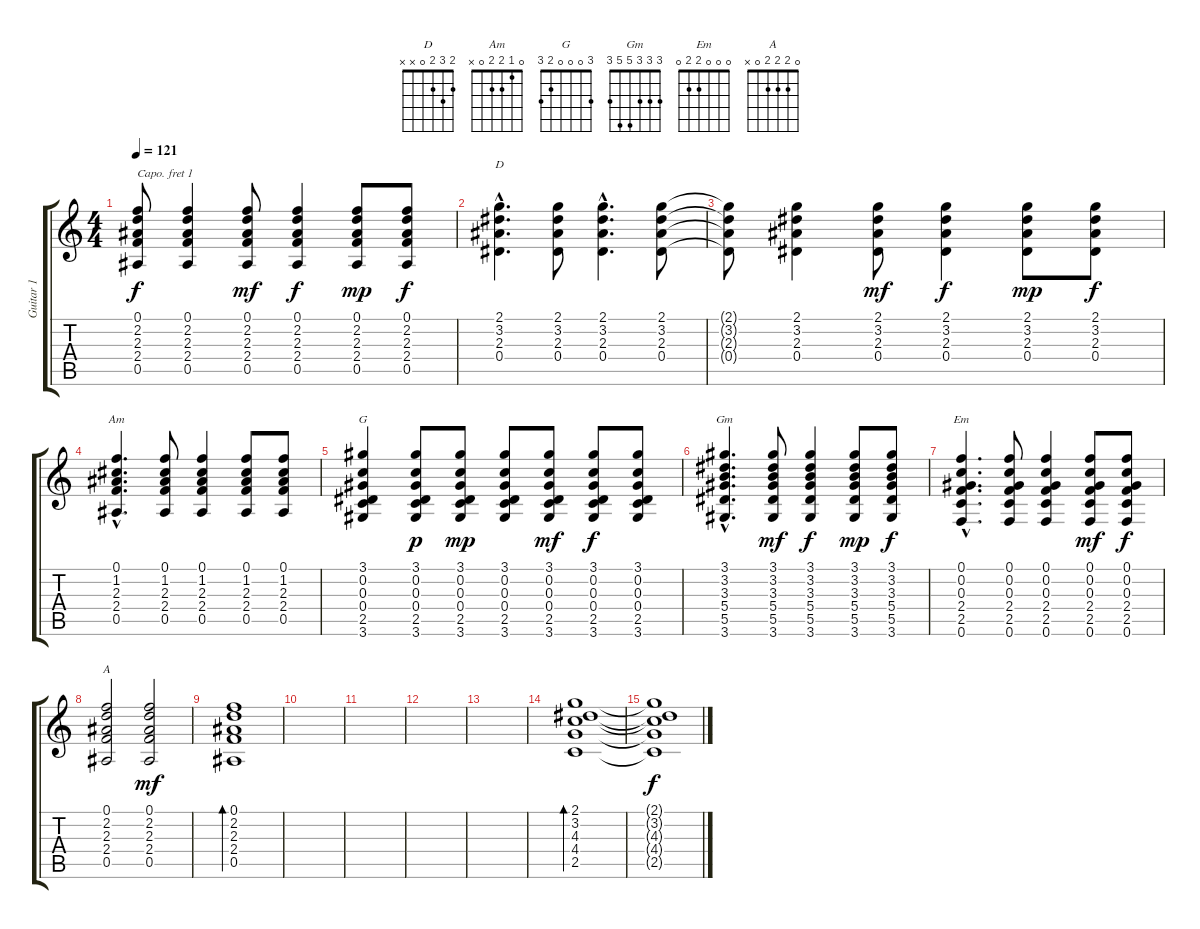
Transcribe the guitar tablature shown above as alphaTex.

\track ("Guitar 1" "Guitar 1") {instrument acousticguitarsteel}
\staff {score tabs}
\capo 1
\tuning (E4 B3 G3 D3 A2 E2) {hide}
\chord ("D" 2 3 2 0 x x)
\chord ("Am" 0 1 2 2 0 x)
\chord ("G" 3 0 0 0 2 3)
\chord ("Gm" 3 3 3 5 5 3)
\chord ("Em" 0 0 0 2 2 0)
\chord ("A" 0 2 2 2 0 x)
\ts (4 4)
\tempo 121
\clef g2
\ks c
(0.1 2.2 2.3 2.4 0.5).8{dy f} (0.1 2.2 2.3 2.4 0.5).4 (0.1 2.2 2.3 2.4 0.5).8{dy mf} (0.1 2.2 2.3 2.4 0.5).4{dy f} (0.1 2.2 2.3 2.4 0.5).8{dy mp} (0.1 2.2 2.3 2.4 0.5).8{dy f} |
(2.1{hac} 3.2{hac} 2.3{hac} 0.4{hac}).4{d ch "D"} (2.1 3.2 2.3 0.4).8 (2.1{hac} 3.2{hac} 2.3{hac} 0.4{hac}).4{d} (2.1 3.2 2.3 0.4).8 |
(2.1{t} 3.2{t} 2.3{t} 0.4{t}).8 (2.1 3.2 2.3 0.4).4 (2.1 3.2 2.3 0.4).8{dy mf} (2.1 3.2 2.3 0.4).4{dy f} (2.1 3.2 2.3 0.4).8{dy mp} (2.1 3.2 2.3 0.4).8{dy f} |
(0.1{hac} 1.2{hac} 2.3{hac} 2.4{hac} 0.5{hac}).4{d ch "Am"} (0.1 1.2 2.3 2.4 0.5).8 (0.1 1.2 2.3 2.4 0.5).4 (0.1 1.2 2.3 2.4 0.5).8 (0.1 1.2 2.3 2.4 0.5).8 |
(3.1 0.2 0.3 0.4 2.5 3.6).4{ch "G"} (3.1 0.2 0.3 0.4 2.5 3.6).8{dy p} (3.1 0.2 0.3 0.4 2.5 3.6).8{dy mp} (3.1 0.2 0.3 0.4 2.5 3.6).8 (3.1 0.2 0.3 0.4 2.5 3.6).8{dy mf} (3.1 0.2 0.3 0.4 2.5 3.6).8{dy f} (3.1 0.2 0.3 0.4 2.5 3.6).8 |
(3.1{hac} 3.2{hac} 3.3{hac} 5.4{hac} 5.5{hac} 3.6{hac}).4{d ch "Gm"} (3.1 3.2 3.3 5.4 5.5 3.6).8{dy mf} (3.1 3.2 3.3 5.4 5.5 3.6).4{dy f} (3.1 3.2 3.3 5.4 5.5 3.6).8{dy mp} (3.1 3.2 3.3 5.4 5.5 3.6).8{dy f} |
(0.1{hac} 0.2{hac} 0.3{hac} 2.4{hac} 2.5{hac} 0.6{hac}).4{d ch "Em"} (0.1 0.2 0.3 2.4 2.5 0.6).8 (0.1 0.2 0.3 2.4 2.5 0.6).4 (0.1 0.2 0.3 2.4 2.5 0.6).8{dy mf} (0.1 0.2 0.3 2.4 2.5 0.6).8{dy f} |
(0.1 2.2 2.3 2.4 0.5).2{ch "A"} (0.1 2.2 2.3 2.4 0.5).2{dy mf} |
(0.1 2.2 2.3 2.4 0.5).1{bd 120} |
|
|
|
|
(2.1 3.2 4.3 4.4 2.5).1{bd 60} |
(2.1{t} 3.2{t} 4.3{t} 4.4{t} 2.5{t}).1{dy f}
